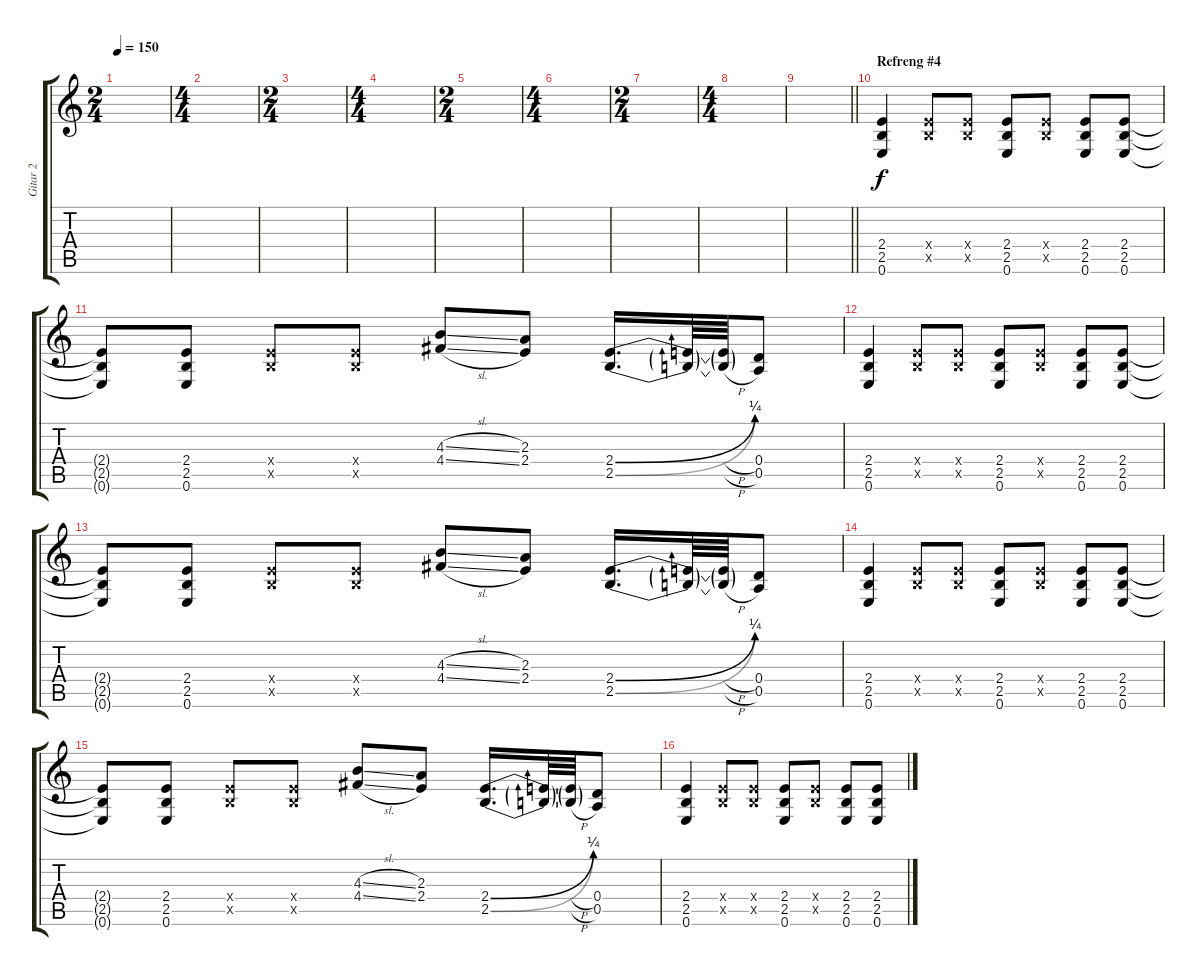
\track ("Gitar 2" "Gitar 2") {instrument overdrivenguitar}
\staff {score tabs}
\tuning (E4 B3 G3 D3 A2 E2) {hide}
\ts (2 4)
\tempo 150
\clef g2
\ks c
|
\ts (4 4)
|
\ts (2 4)
|
\ts (4 4)
|
\ts (2 4)
|
\ts (4 4)
|
\ts (2 4)
|
\ts (4 4)
|
\barLineRight lightlight
|
\section ("" "Refreng #4")
(2.4 2.5 0.6).4 (2.4{x} 2.5{x}).8 (2.4{x} 2.5{x}).8 (2.4 2.5 0.6).8 (2.4{x} 2.5{x}).8 (2.4 2.5 0.6).8 (2.4 2.5 0.6).8 |
(2.4{t} 2.5{t} 0.6{t}).8 (2.4 2.5 0.6).8 (2.4{x} 2.5{x}).8 (2.4{x} 2.5{x}).8 (4.3{sl} 4.4{sl}).8 (2.3 2.4).8 (2.4{be (bend 0 0 60 1)} 2.5{be (bend 0 0 60 1)}).16{d} (2.4{t} 2.5{t}).64 (2.4{h t} 2.5{h t}).64 (0.4 0.5).8 |
(2.4 2.5 0.6).4 (2.4{x} 2.5{x}).8 (2.4{x} 2.5{x}).8 (2.4 2.5 0.6).8 (2.4{x} 2.5{x}).8 (2.4 2.5 0.6).8 (2.4 2.5 0.6).8 |
(2.4{t} 2.5{t} 0.6{t}).8 (2.4 2.5 0.6).8 (2.4{x} 2.5{x}).8 (2.4{x} 2.5{x}).8 (4.3{sl} 4.4{sl}).8 (2.3 2.4).8 (2.4{be (bend 0 0 60 1)} 2.5{be (bend 0 0 60 1)}).16{d} (2.4{t} 2.5{t}).64 (2.4{h t} 2.5{h t}).64 (0.4 0.5).8 |
(2.4 2.5 0.6).4 (2.4{x} 2.5{x}).8 (2.4{x} 2.5{x}).8 (2.4 2.5 0.6).8 (2.4{x} 2.5{x}).8 (2.4 2.5 0.6).8 (2.4 2.5 0.6).8 |
(2.4{t} 2.5{t} 0.6{t}).8 (2.4 2.5 0.6).8 (2.4{x} 2.5{x}).8 (2.4{x} 2.5{x}).8 (4.3{sl} 4.4{sl}).8 (2.3 2.4).8 (2.4{be (bend 0 0 60 1)} 2.5{be (bend 0 0 60 1)}).16{d} (2.4{t} 2.5{t}).64 (2.4{h t} 2.5{h t}).64 (0.4 0.5).8 |
(2.4 2.5 0.6).4 (2.4{x} 2.5{x}).8 (2.4{x} 2.5{x}).8 (2.4 2.5 0.6).8 (2.4{x} 2.5{x}).8 (2.4 2.5 0.6).8 (2.4 2.5 0.6).8
